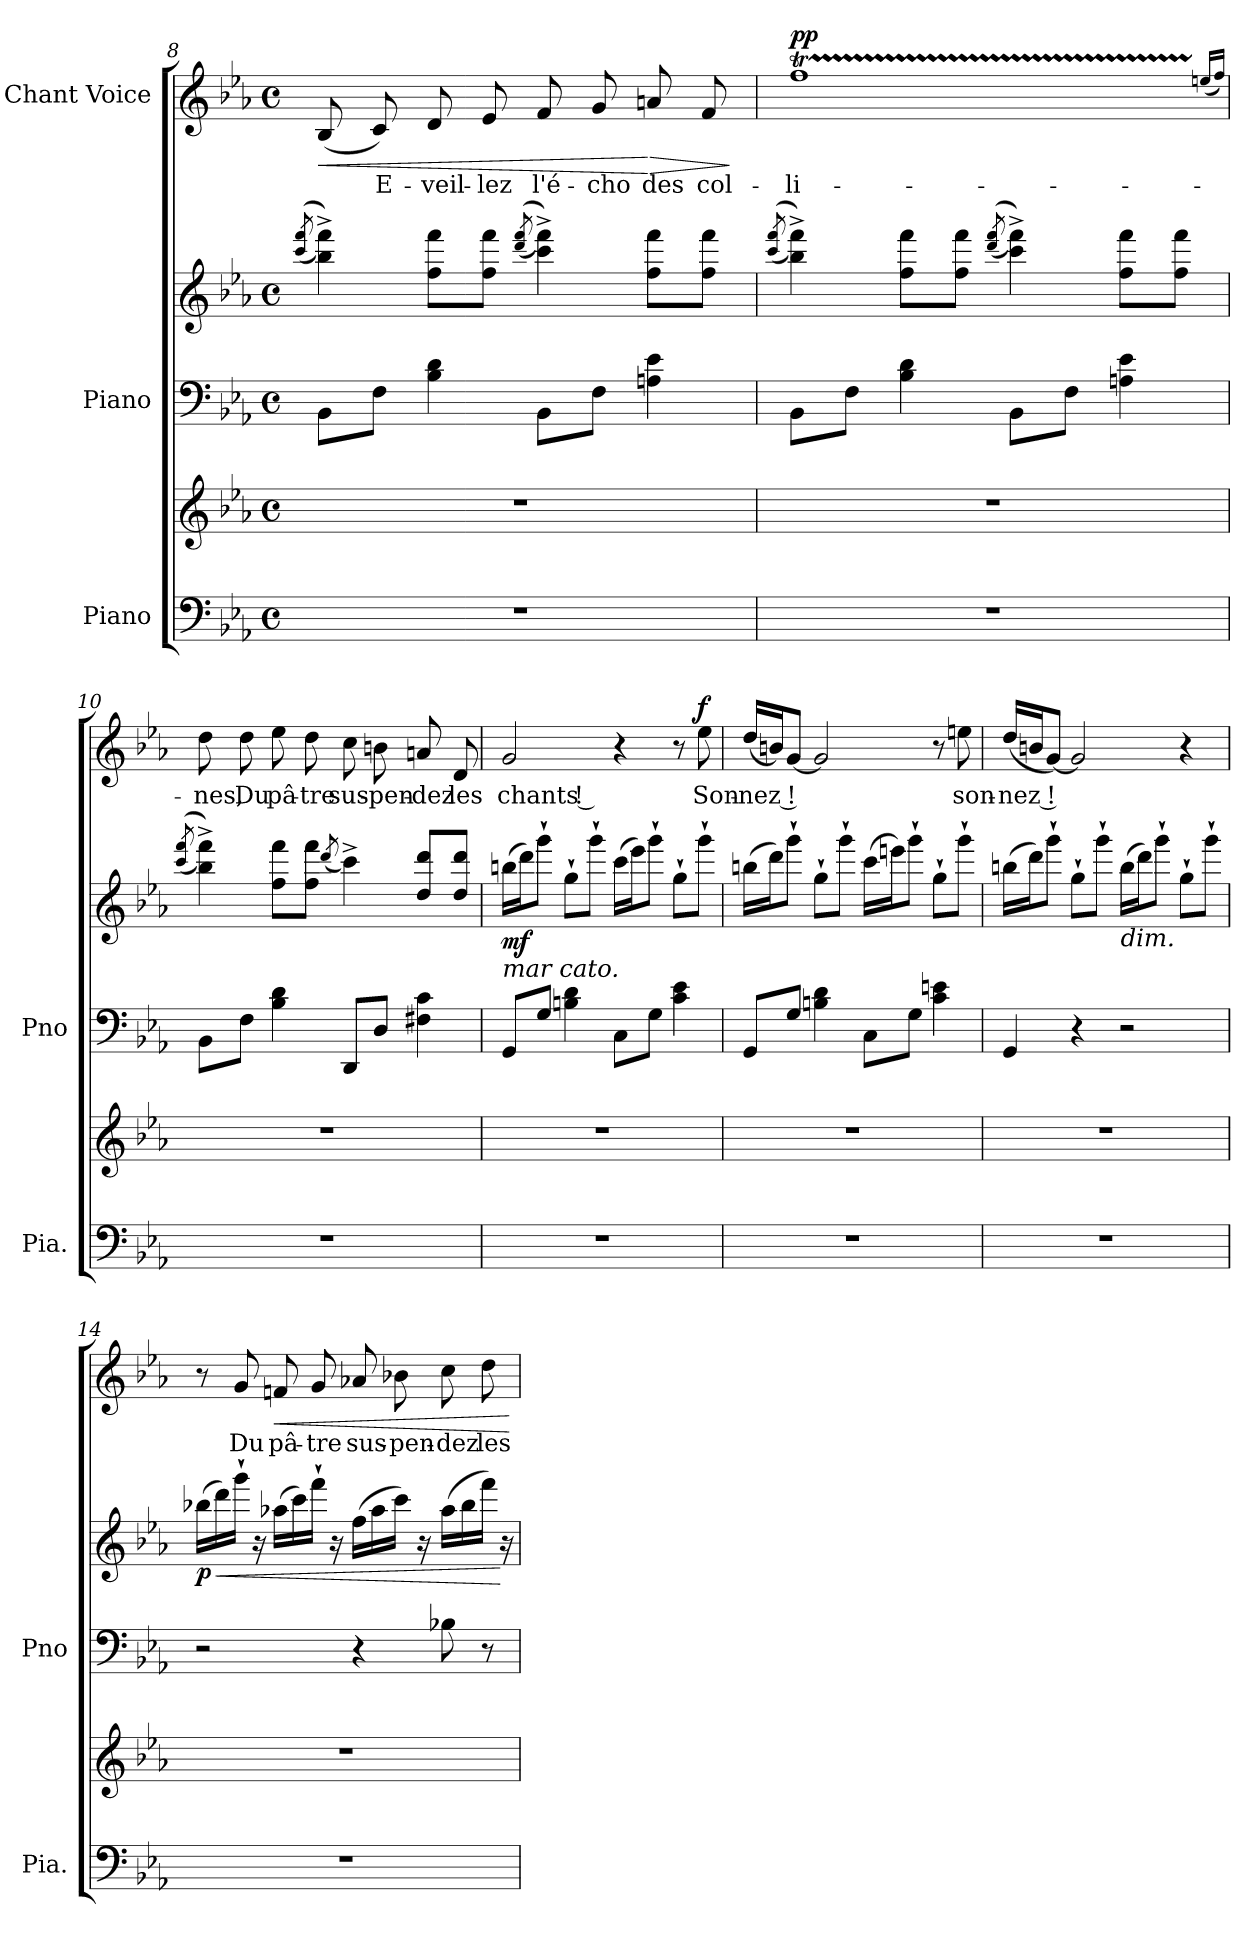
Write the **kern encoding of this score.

**kern	**kern	**kern	**kern	**dynam	**kern	**text	**dynam
*part3	*part3	*part2	*part2	*part2	*part1	*part1	*part1
*staff5	*staff4	*staff3	*staff2	*staff2/3	*staff1	*staff1	*staff1
*I"Piano	*	*I"Piano	*	*	*I"Chant Voice	*	*
*I'Pia.	*	*I'Pno	*	*	*	*	*
!!LO:LB:g=z
*clefF4	*clefG2	*clefF4	*clefG2	*	*clefG2	*	*
*k[b-e-a-]	*k[b-e-a-]	*k[b-e-a-]	*k[b-e-a-]	*	*k[b-e-a-]	*	*
*M4/4	*M4/4	*M4/4	*M4/4	*	*M4/4	*	*
*met(c)	*met(c)	*met(c)	*met(c)	*	*met(c)	*	*
=8	=8	=8	=8	=8	=8	=8	=8
.	.	.	(<(>8qccc/ 8qfff/	.	.	.	.
!	!	!	!	!	!	!	!LO:HP:b
1r	1r	8BB-\L	4bb-\^ 4fff\^))	.	(<8B-/	.	<
!	!	!	!	!	!	!LO:LY:b	!
.	.	8F\J	.	.	8c/)	E-	.
!	!	!	!	!	!	!LO:LY:b	!
.	.	4B-\ 4d\	8ff\ 8fff\L	.	8d/	-veil-	.
!	!	!	!	!	!	!LO:LY:b	!
.	.	.	8ff\ 8fff\J	.	8e-/	-lez	.
.	.	.	(<(>8qddd/ 8qfff/	.	.	.	.
!	!	!	!	!	!	!LO:LY:b	!
.	.	8BB-\L	4ccc\^ 4fff\^))	.	8f/	l'é-	.
!	!	!	!	!	!	!LO:LY:b	!
.	.	8F\J	.	.	8g/	-cho	.
!	!	!	!	!	!	!LO:LY:b	!LO:HP:n=1:b
.	.	4An\ 4e-\	8ff\ 8fff\L	.	8an/	des	[ >
!	!	!	!	!	!	!LO:LY:b	!
.	.	.	8ff\ 8fff\J	.	8f/	col-	.
.	.	.	.	.	.	.	]
=9	=9	=9	=9	=9	=9	=9	=9
.	.	.	(<(>8qccc/ 8qfff/	.	.	.	.
!	!	!	!	!	!	!LO:LY:b	!LO:DY:a
1r	1r	8BB-\L	4bb-\^ 4fff\^))	.	1ffTT	-li-	pp
.	.	8F\J	.	.	.	.	.
.	.	4B-\ 4d\	8ff\ 8fff\L	.	.	.	.
.	.	.	8ff\ 8fff\J	.	.	.	.
.	.	.	(<(>8qddd/ 8qfff/	.	.	.	.
.	.	8BB-\L	4ccc\^ 4fff\^))	.	.	.	.
.	.	8F\J	.	.	.	.	.
.	.	4An\ 4e-\	8ff\ 8fff\L	.	.	.	.
.	.	.	8ff\ 8fff\J	.	.	.	.
.	.	.	.	.	(<16qeen/LL	.	.
.	.	.	.	.	16qff/JJ)	.	.
=10	=10	=10	=10	=10	=10	=10	=10
.	.	.	(<(>8qccc/ 8qfff/	.	.	.	.
!	!	!	!	!	!	!LO:LY:b	!
1r	1r	8BB-\L	4bb-\^ 4fff\^))	.	8dd\	-nes,	.
!	!	!	!	!	!	!LO:LY:b	!
.	.	8F\J	.	.	8dd\	Du	.
!	!	!	!	!	!	!LO:LY:b	!
.	.	4B-\ 4d\	8ff\ 8fff\L	.	8ee-\	pâ-	.
!	!	!	!	!	!	!LO:LY:b	!
.	.	.	8ff\ 8fff\J	.	8dd\	-tre	.
.	.	.	(<8qddd/	.	.	.	.
!	!	!	!	!	!	!LO:LY:b	!
.	.	8DD/L	4ccc^\)	.	8cc\	sus-	.
!	!	!	!	!	!	!LO:LY:b	!
.	.	8D/J	.	.	8bn\	-pen-	.
!	!	!	!	!	!	!LO:LY:b	!
.	.	4F#X\ 4c\	8dd/ 8ddd/L	.	8an/	-dez	.
!	!	!	!	!	!	!LO:LY:b	!
.	.	.	8dd/ 8ddd/J	.	8d/	les	.
=11	=11	=11	=11	=11	=11	=11	=11
!	!	!	!LO:TX:b:i:t=mar        cato.	!	!	!	!
!	!	!	!	!LO:DY:b	!	!LO:LY:b	!
1r	1r	8GG/L	(>16bbn\LL	mf	2g/	chants !	.
.	.	.	16ddd\J)	.	.	.	.
.	.	8G/J	8ggg`\J	.	.	.	.
.	.	4Bn\ 4d\	8gg`\L	.	.	.	.
.	.	.	8ggg`\J	.	.	.	.
.	.	8C\L	(>16ccc\LL	.	4r	.	.
.	.	.	16eee-\J)	.	.	.	.
.	.	8G\J	8ggg`\J	.	.	.	.
.	.	4c\ 4e-\	8gg`\L	.	8r	.	.
!	!	!	!	!	!	!LO:LY:b	!LO:DY:a
.	.	.	8ggg`\J	.	8ee-\	Son-	f
!!LO:LB:g=z
=12	=12	=12	=12	=12	=12	=12	=12
!	!	!	!	!	!	!LO:LY:b	!
1r	1r	8GG/L	(>16bbn\LL	.	(<16dd/LL	-nez !	.
.	.	.	16ddd\J)	.	16bn/J)	.	.
.	.	8G/J	8ggg`\J	.	[8g/J	.	.
.	.	4Bn\ 4d\	8gg`\L	.	2g/]	.	.
.	.	.	8ggg`\J	.	.	.	.
.	.	8C\L	(>16ccc\LL	.	.	.	.
.	.	.	16eeen\J)	.	.	.	.
.	.	8G\J	8ggg`\J	.	.	.	.
.	.	4c\ 4en\	8gg`\L	.	8r	.	.
!	!	!	!	!	!	!LO:LY:b	!
.	.	.	8ggg`\J	.	8een\	son-	.
=13	=13	=13	=13	=13	=13	=13	=13
!	!	!	!	!	!	!LO:LY:b	!
1r	1r	4GG/	(>16bbn\LL	.	(<16dd/LL	-nez !	.
.	.	.	16ddd\J)	.	16bn/J	.	.
.	.	.	8ggg`\J	.	[8g/J)	.	.
.	.	4r	8gg`\L	.	2g/]	.	.
.	.	.	8ggg`\J	.	.	.	.
!	!	!	!LO:TX:b:i:t=dim.	!	!	!	!
.	.	2r	(>16bb\LL	.	.	.	.
.	.	.	16ddd\J)	.	.	.	.
.	.	.	8ggg`\J	.	.	.	.
.	.	.	8gg`\L	.	4r	.	.
.	.	.	8ggg`\J	.	.	.	.
=14	=14	=14	=14	=14	=14	=14	=14
!	!	!	!	!LO:DY:b	!	!	!
1r	1r	2r	(>16bb-X\LL	p	8r	.	.
!	!	!	!	!LO:HP:b	!	!	!
.	.	.	16ddd\)	<	.	.	.
!	!	!	!	!	!	!LO:LY:b	!
.	.	.	16ggg`\JJ	.	8g/	Du	.
.	.	.	16r	.	.	.	.
!	!	!	!	!	!	!LO:LY:b	!LO:HP:b
.	.	.	(>16aa-X\LL	.	8fn/	pâ-	<
.	.	.	16ccc\)	.	.	.	.
!	!	!	!	!	!	!LO:LY:b	!
.	.	.	16fff`\JJ	.	8g/	-tre	.
.	.	.	16r	.	.	.	.
!	!	!	!	!	!	!LO:LY:b	!
.	.	4r	(>16ff\LL	.	8a-X/	sus-	.
.	.	.	16aa-\	.	.	.	.
!	!	!	!	!	!	!LO:LY:b	!
.	.	.	16ccc\JJ)	.	8b-X\	-pen-	.
.	.	.	16r	.	.	.	.
!	!	!	!	!	!	!LO:LY:b	!
.	.	8B-X\	(>16aa-\LL	.	8cc\	-dez	.
.	.	.	16bb-\	.	.	.	.
!	!	!	!	!	!	!LO:LY:b	!
.	.	8r	16fff\JJ)	.	8dd\	les	.
.	.	.	16r	[	.	.	.
.	.	.	.	.	.	.	[
=	=	=	=	=	=	=	=
*-	*-	*-	*-	*-	*-	*-	*-
